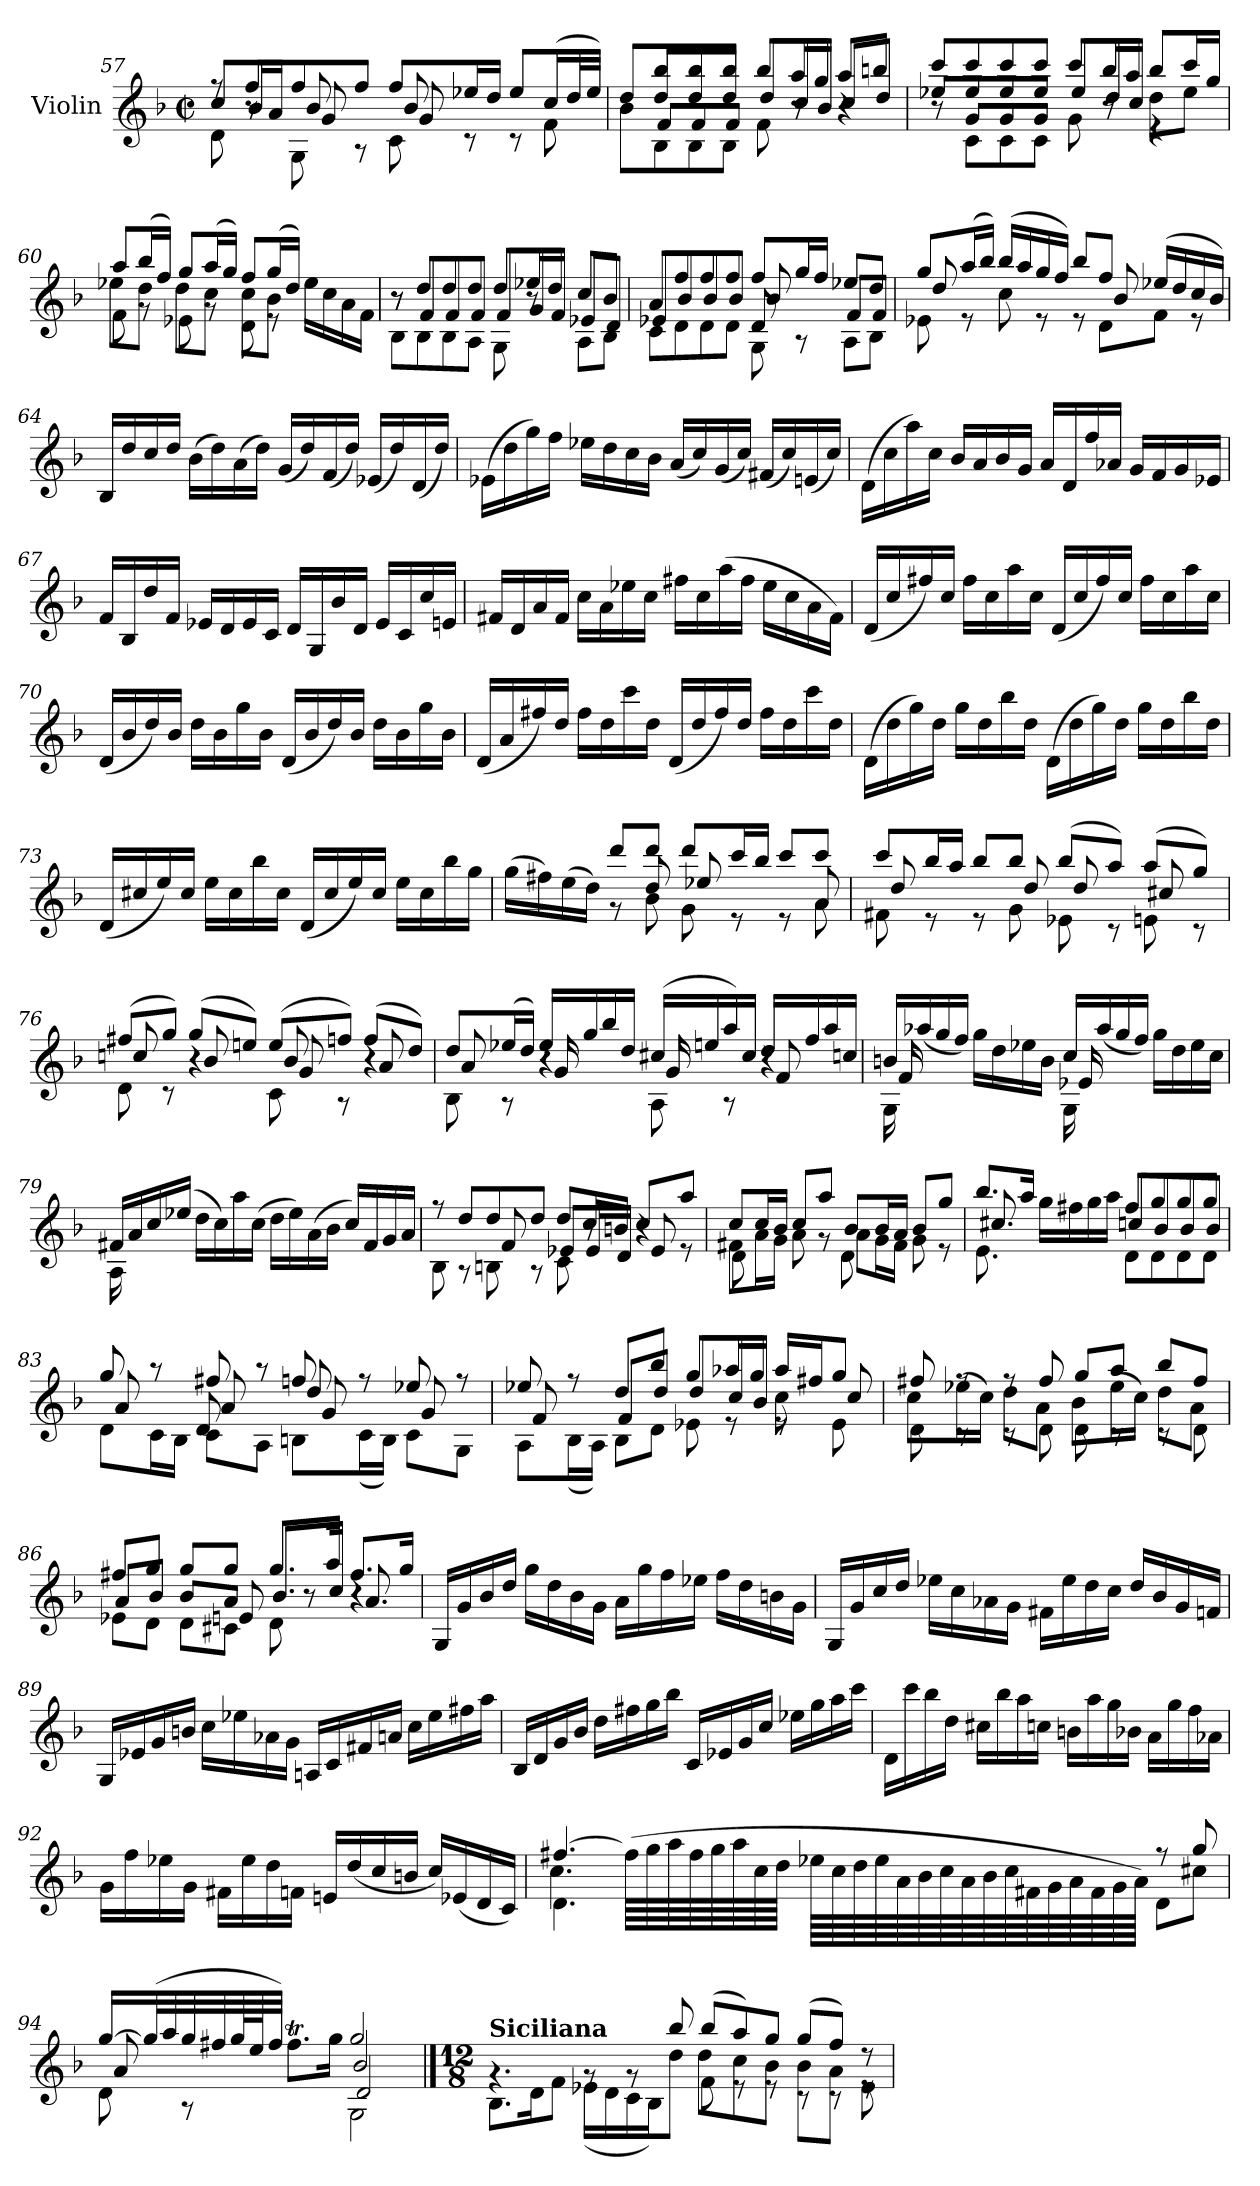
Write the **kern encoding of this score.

**kern
*part1
*staff1
*I"Violin
*I'Vln.
*clefG2
*k[b-]
*M2/2
*met(c|)
=57
*^
*	*^
*	*	*^
8rff	8d\	8cc/L	4ryy
8ff/L	8r	16b-/L	.
.	.	16a/JJ	.
8ff/	8G\	8b-/	8g/
8ff/J	8r	8ryy	8ryy
8ff/L	8c\	8b-/	8g/
16ee-X/L	8r	8ryy	8ryy
16dd/JJ	.	.	.
8ee-/L	8r	4ryy	4ryy
(>16cc/L	8f\	.	.
32dd/L	.	.	.
32ee-/JJJ)	.	.	.
=58	=58	=58	=58
8dd/L	8b-\L	8ryy	8ryy
8bb-/	8B-\	8dd/L	8f/L
8bb-/	8B-\	8dd/	8f/
8bb-/J	8B-\J	8dd/J	8f/J
8bb-/L	8f\	8dd/L	2ryy
16aa/L	8r	16cc/L	.
16gg/JJ	.	16b-/JJ	.
8aa/L	4r	8cc/L	.
8bbn/J	.	8dd/J	.
!!LO:LB:g=z	!!	!!	!!
=59	=59	=59	=59
8ccc/L	8r	8ee-X/L	8ryy
8ccc/	8c\L	8ee-/	8g/L
8ccc/	8c\	8ee-/	8g/
8ccc/J	8c\J	8ee-/J	8g/J
8ccc/L	8g\	8ee-/L	2ryy
16bb-/L	8r	16dd/L	.
16aa/JJ	.	16cc/JJ	.
8bb-/L	4re	8dd\L	.
16ccc/L	.	8ee-\J	.
16gg/JJ	.	.	.
*	*	*v	*v
=60	=60	=60
8aa/L	8f\	8ee-X\L
(>16bb-/L	8rg	8dd\J
16ff/JJ)	.	.
8gg/L	8e-X\	8dd\L
(>16aa/L	8rg	8cc\J
16gg/JJ)	.	.
8ff/L	8d\	8cc\L
(>16gg/L	8re	8b-\J
16dd/JJ)	.	.
16ee-\LL	4ryy	4ryy
16cc\	.	.
16a\	.	.
16f\JJ	.	.
=61	=61	=61
8r	8B-\L	8r
8dd/L	8B-\	8f/L
8dd/	8B-\	8f/
8dd/J	8A\J	8f/J
8dd/L	8G\	8f/L
16ee-X/L	8r	16g/L
16dd/JJ	.	16f/JJ
8cc/L	8A\L	8e-X/L
8b-/J	8B-\J	8d/J
!!LO:LB:g=z	!!	!!
=62	=62	=62
*	*	*^
8a/L	8c\L	8e-X/L	2ryy
8ff/	8d\	8b-/	.
8ff/	8d\	8b-/	.
8ff/J	8d\J	8b-/J	.
8ff/L	8G\	8b-/	8d/
16gg/L	8r	8ryy	8ryy
16ff/JJ	.	.	.
8ee-X/L	8A\L	8f/L	4ryy
8dd/J	8B-\J	8f/J	.
*	*	*v	*v
=63	=63	=63
8gg/L	8e-X\	8dd/
(>16aa/L	8r	8ryy
16bb-/JJ)	.	.
(>16bb-/LL	8cc\	4ryy
16aa/	.	.
16gg/	8r	.
16ff/JJ)	.	.
8bb-/L	8r	8ryy
8ff/J	8d\L	8b-/
(>16ee-X/LL	8f\J	4ryy
16dd/	.	.
16cc/	8r	.
16b-/JJ)	.	.
*v	*v	*v
=64
16B-/LL
16dd/
16cc/
16dd/JJ
(>16b-\LL
16dd\)
(>16a\
16dd\JJ)
(<16g/LL
16dd/)
(<16f/
16dd/JJ)
(<16e-X/LL
16dd/)
(<16d/
16dd/JJ)
!!LO:PB:g=z
=65
(>16e-X\LL
16dd\
16gg\)
16ff\JJ
16ee-X\LL
16dd\
16cc\
16b-\JJ
(<16a/LL
16cc/)
(<16g/
16cc/JJ)
(<16f#X/LL
16cc/)
(<16en/
16cc/JJ)
=66
(>16d\LL
16cc\
16aa\)
16cc\JJ
16b-/LL
16a/
16b-/
16g/JJ
16a/LL
16d/
16ff/
16a-X/JJ
16g/LL
16f/
16g/
16e-X/JJ
=67
16f/LL
16B-/
16dd/
16f/JJ
16e-X/LL
16d/
16e-/
16c/JJ
16d/LL
16G/
16b-/
16d/JJ
16e-/LL
16c/
16cc/
16en/JJ
!!LO:LB:g=z
=68
16f#X/LL
16d/
16a/
16f#/JJ
16cc\LL
16a\
16ee-X\
16cc\JJ
16ff#X\LL
16cc\
(>16aa\
16ff#\JJ
16ee-\LL
16cc\
16a\
16f#\JJ)
=69
(<16d/LL
16cc/
16ff#X/)
16cc/JJ
16ff#\LL
16cc\
16aa\
16cc\JJ
(<16d/LL
16cc/
16ff#/)
16cc/JJ
16ff#\LL
16cc\
16aa\
16cc\JJ
=70
(<16d/LL
16b-/
16dd/)
16b-/JJ
16dd\LL
16b-\
16gg\
16b-\JJ
(<16d/LL
16b-/
16dd/)
16b-/JJ
16dd\LL
16b-\
16gg\
16b-\JJ
!!LO:LB:g=z
=71
(<16d/LL
16a/
16ff#X/)
16dd/JJ
16ff#\LL
16dd\
16ccc\
16dd\JJ
(<16d/LL
16dd/
16ff#/)
16dd/JJ
16ff#\LL
16dd\
16ccc\
16dd\JJ
=72
(>16d\LL
16dd\
16gg\)
16dd\JJ
16gg\LL
16dd\
16bb-\
16dd\JJ
(>16d\LL
16dd\
16gg\)
16dd\JJ
16gg\LL
16dd\
16bb-\
16dd\JJ
=73
(<16d/LL
16cc#X/
16ee/)
16cc#/JJ
16ee\LL
16cc#\
16bb-\
16cc#\JJ
(<16d/LL
16cc#/
16ee/)
16cc#/JJ
16ee\LL
16cc#\
16bb-\
16gg\JJ
!!LO:LB:g=z
=74
*^
*	*^
(>16gg\LL	4ryy	4ryy
16ff#X\)	.	.
(>16ee\	.	.
16dd\JJ)	.	.
8ddd/L	8r	8ryy
8ddd/J	8b-\	8dd/
8ddd/L	8g\	8ee-X/
16ccc/L	8r	8ryy
16bb-/JJ	.	.
8ccc/L	8r	8ryy
8ccc/J	8a\	8a/
=75	=75	=75
8ccc/L	8f#X\	8dd/
16bb-/L	8r	8ryy
16aa/JJ	.	.
8bb-/L	8r	8ryy
8bb-/J	8g\	8dd/
(>8bb-/L	8e-X\	8dd/
8aa/J)	8r	8ryy
(>8aa/L	8en\	8cc#X/
8gg/J)	8r	8ryy
=76	=76	=76
*	*	*^
(>8ff#X/L	8d\	8ccn/	2ryy
8gg/J)	8r	8ryy	.
(>8gg/L	4r	8b-/	.
8een/J)	.	8ryy	.
(>8ee/L	8c\	8b-/	8g/
8ffn/J)	8r	8ryy	8ryy
(>8ff/L	4r	8a/	4ryy
8dd/J)	.	8ryy	.
*	*	*v	*v
!!LO:LB:g=z
=77	=77	=77
8dd/L	8B-\	8a/
(>16ee-X/L	8r	8ryy
16dd/JJ)	.	.
16ee-/LL	4r	16g/
16gg/	.	16ryy
16bb-/	.	8ryy
16dd/JJ	.	.
(>16cc#X/LL	8A\	16g/
16een/	.	16ryy
16aa/)	8r	8ryy
16cc#/JJ	.	.
16dd/LL	4r	8f/
16ff/	.	.
16aa/	.	8ryy
16ccn/JJ	.	.
=78	=78	=78
16bn/LL	16G\	16f/
(<16aa-X/	16ryy	16ryy
16gg/	8ryy	8ryy
16ff/JJ)	.	.
16gg\LL	4ryy	4ryy
16dd\	.	.
16ee-X\	.	.
16b\JJ	.	.
16cc/LL	16G\	16e-X/
(<16aa-/	16ryy	16ryy
16gg/	8ryy	8ryy
16ff/JJ)	.	.
16gg\LL	4ryy	4ryy
16dd\	.	.
16ee-\	.	.
16cc\JJ	.	.
*	*v	*v
=79	=79
16f#X/LL	16A\
16a/	16ryy
16cc/	8ryy
(>16ee-X/JJ	.
16dd\LL	4ryy
16cc\)	.
16aa\	.
(>16cc\JJ	.
16dd\LL	2ryy
16ee-\)	.
(>16a\	.
16b-\JJ	.
16cc/LL)	.
16f#/	.
16g/	.
16a/JJ	.
!!LO:LB:g=z	!!
=80	=80
*	*^
8r	8B-\	4ryy
8dd/L	8r	.
8dd/	8Bn\	8f/
8dd/J	8r	8ryy
8dd/L	8c\	8e-X/L
16cc/L	8r	16e-/L
16bn/JJ	.	16d/JJ
8cc/L	4r	8e-/
8aa/J	.	8re
=81	=81	=81
8cc/L	8f#X\L	8d\
16cc/L	16a\L	8ryy
16b-/JJ	16g\JJ	.
8cc/L	8a\	4ryy
8aa/J	8r	.
8b-/L	8a\L	8d\
16b-/L	16g\L	8ryy
16a/JJ	16f#\JJ	.
8b-/L	8g\	4ryy
8gg/J	8r	.
=82	=82	=82
8.bb-/L	8.e\	8.cc#X/
16aa/Jk	16ryy	16ryy
16gg\LL	4ryy	4ryy
16ff#X\	.	.
16gg\	.	.
16aa\JJ	.	.
8ff#/L	8d\L	8ccn/L
8gg/	8d\	8b-/
8gg/	8d\	8b-/
8gg/J	8d\J	8b-/J
!!LO:LB:g=z	!!	!!
=83	=83	=83
*	*	*^
8gg/	8d\L	8a/	4ryy
8r	16c\L	8ryy	.
.	16B-\JJ	.	.
8ff#X/	8c\L	8a/	8d/
8r	8A\J	8ryy	8ryy
8ffn/	8Bn\L	8dd/	8g/
8r	(>16c\L	8ryy	8ryy
.	16B\JJ)	.	.
8ee-X/	8c\L	8g/	4ryy
8r	8G\J	8ryy	.
*	*	*v	*v
=84	=84	=84
8ee-X/	8A\L	8f/
8r	(>16B-\L	8ryy
.	16A\JJ)	.
8dd/L	8B-\L	8f/L
8bb-/J	8d\J	8dd/J
8gg/L	8e-X\	8dd/L
16aa-X/L	8re	16cc/L
16gg/JJ	.	16b-/JJ
16aa-/LL	8re	8cc\
16ff#X/J	.	.
8gg/J	8e-\	8cc/
=85	=85	=85
8ff#X/	8d\	8cc\L
8rff	8rc	(<16ee-X\L
.	.	16cc\JJ)
8rff	8rc	8dd\L
8ff#/	8d\	8a\J
8gg/L	8d\	8b-\L
8aa/J	8rc	(<16ee-\L
.	.	16cc\JJ)
8bb-/L	8rc	8dd\L
8ff#/J	8d\	8a\J
!!LO:LB:g=z	!!	!!
=86	=86	=86
*	*	*^
8ff#X/L	8e-X\L	8a/L	4.ryy
8gg/J	8d\J	8b-/J	.
8gg/L	8d\L	8b-/L	.
8gg/J	8c#X\J	8a/J	8en/
8.gg/L	8d\	8.b-/L	2ryy
.	8r	.	.
16aa/Jk	.	16cc/Jk	.
8.ff#/L	4r	8.a/	.
16gg/Jk	.	16ryy	.
*v	*v	*v	*v
=87
16G/LL
16g/
16b-/
16dd/JJ
16gg\LL
16dd\
16b-\
16g\JJ
16a\LL
16gg\
16ff\
16ee-X\JJ
16ff\LL
16dd\
16bn\
16g\JJ
=88
16G/LL
16g/
16cc/
16dd/JJ
16ee-X\LL
16cc\
16a-X\
16g\JJ
16f#X\LL
16ee-\
16dd\
16cc\JJ
16dd/LL
16b-/
16g/
16fn/JJ
!!LO:LB:g=z
=89
16G/LL
16e-X/
16g/
16bn/JJ
16cc\LL
16ee-X\
16a-X\
16g\JJ
16An/LL
16c/
16f#X/
16an/JJ
16cc\LL
16ee-\
16ff#X\
16aa\JJ
=90
16B-/LL
16d/
16g/
16b-/JJ
16dd\LL
16ff#X\
16gg\
16bb-\JJ
16c/LL
16e-X/
16g/
16cc/JJ
16ee-X\LL
16gg\
16aa\
16ccc\JJ
=91
16d\LL
16ccc\
16bb-\
16dd\JJ
16cc#X\LL
16bb-\
16aa\
16ccn\JJ
16bn\LL
16aa\
16gg\
16b-X\JJ
16a\LL
16gg\
16ff\
16a-X\JJ
!!LO:LB:g=z
=92
16g\LL
16ff\
16ee-X\
16g\JJ
16f#X\LL
16ee-\
16dd\
16fn\JJ
16en/LL
(<16dd/
16cc/
16bn/JJ
16cc/LL)
(<16e-X/
16d/
16c/JJ)
=93
*^
*	*^
[4.ff#X/	4.d\	4.cc\
*MM45	*	*
(>64ff#\LLLL]	8ryy	8ryy
64gg\	.	.
64aa\	.	.
64ff#\	.	.
64gg\	.	.
64aa\	.	.
64cc\	.	.
64dd\JJJJ	.	.
64ee-X\LLLL	4ryy	2ryy
64cc\	.	.
64dd\	.	.
64ee-\	.	.
64a\	.	.
64b-\	.	.
64cc\	.	.
64a\	.	.
64b-\	.	.
64cc\	.	.
64f#X\	.	.
64g\	.	.
64a\	.	.
64f#\	.	.
64g\	.	.
64a\JJJJ)	.	.
8r	8d\L	.
8gg/	8cc#X\J	.
=94	=94	=94
*	*	*^
[16gg/LL	8d\	8a/	2ryy
(>32gg/L]	.	.	.
32aa/	.	.	.
32gg/	8r	8ryy	.
32ff#X/	.	.	.
64gg/L	.	.	.
64ee/J	.	.	.
32ff#/JJJ)	.	.	.
8.ff#t\L	4ryy	4ryy	.
16gg\Jk	.	.	.
2gg/	2G\	2b-/	2d/
*v	*v	*v	*v
!!LO:PB:g=z
==1
*M12/8
*^
*	*^
*	*	*^
!LO:TX:a:B:t=Siciliana	!	!	!
*	*	*v	*v
4.rg	8.B-\L	2.ryy
.	16d\K	.
.	8f\J	.
8rg	(<16e-X\LL	.
.	16d\	.
8rg	16c\	.
.	16B-\J)	.
8bb-/	8dd\J	.
(>8bb-/L	8f\	8dd\L
8aa/)	8re	8cc\
8gg/J	8re	8b-\J
(>8gg/L	8rc	8b-\L
8ff/J)	8rc	8a\J
8rdd	8e-\	8re
*v	*v	*v
=
*-
